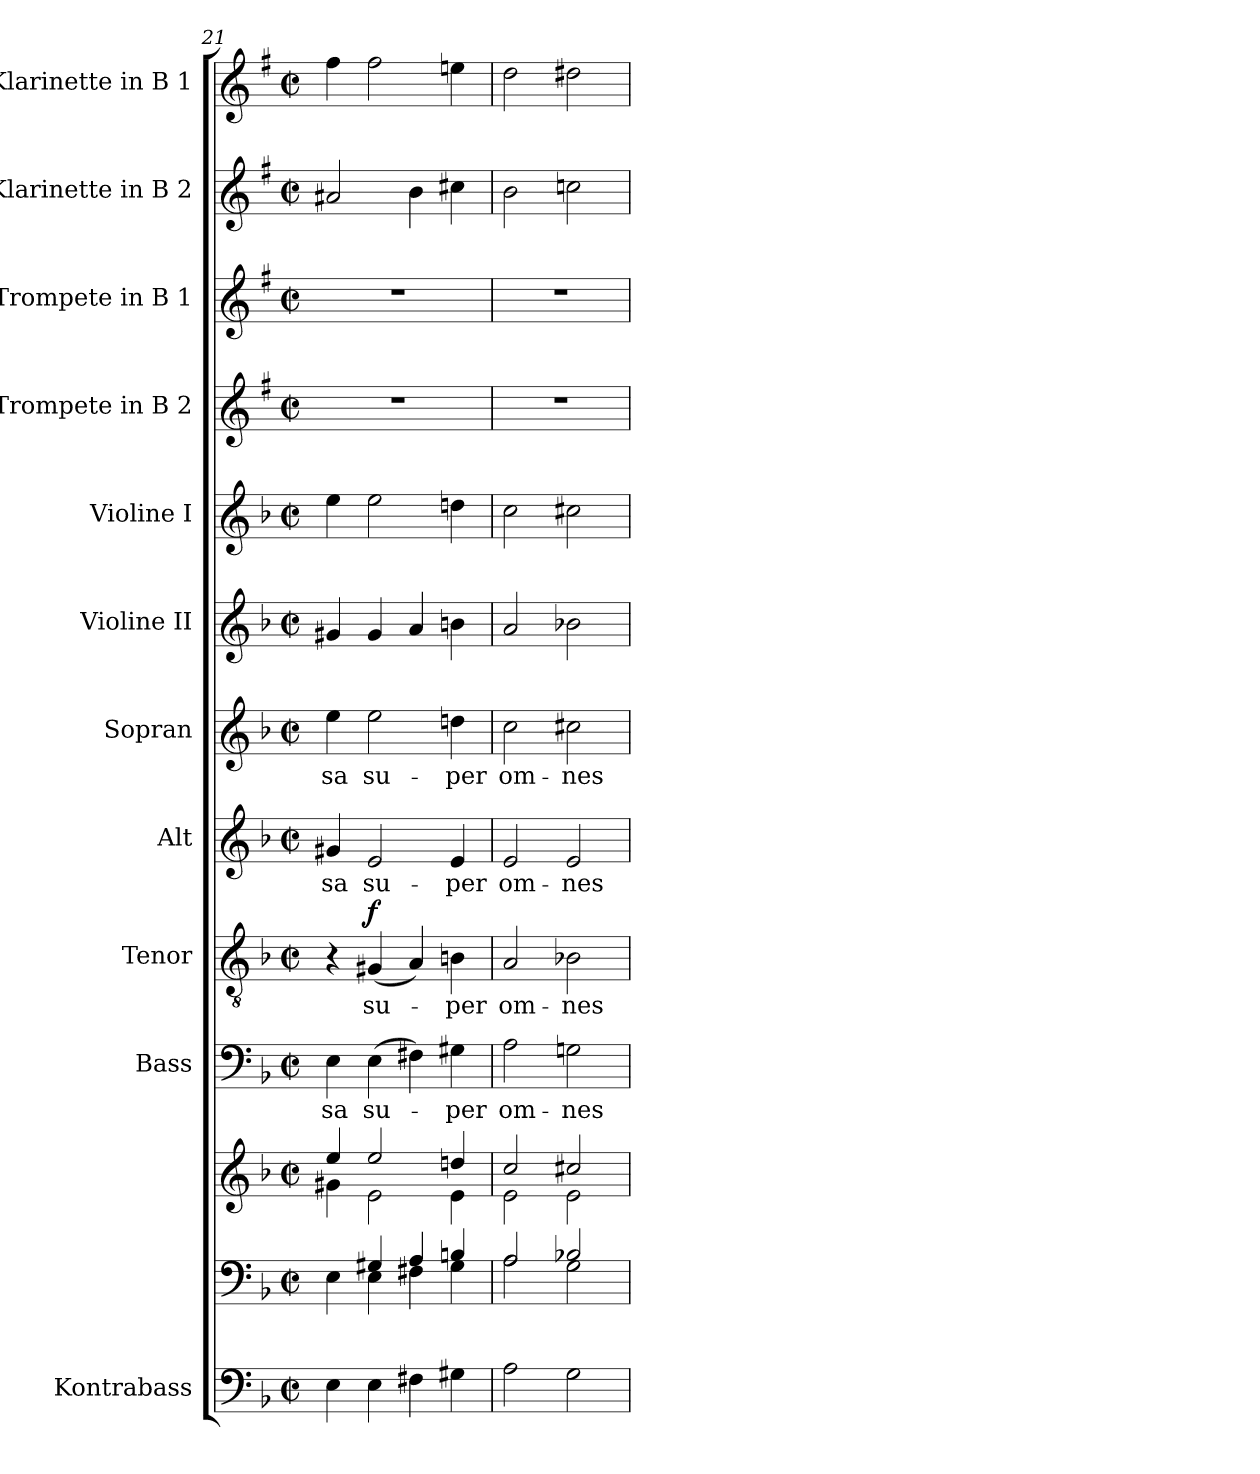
**kern	**kern	**kern	**kern	**text	**kern	**text	**dynam	**kern	**text	**kern	**text	**kern	**kern	**kern	**kern	**kern	**kern
*part12	*part11	*part11	*part10	*part10	*part9	*part9	*part9	*part8	*part8	*part7	*part7	*part6	*part5	*part4	*part3	*part2	*part1
*staff13	*staff12	*staff11	*staff10	*staff10	*staff9	*staff9	*staff9	*staff8	*staff8	*staff7	*staff7	*staff6	*staff5	*staff4	*staff3	*staff2	*staff1
*I"Kontrabass	*	*	*I"Bass	*	*I"Tenor	*	*	*I"Alt	*	*I"Sopran	*	*I"Violine II	*I"Violine I	*I"Trompete in B 2	*I"Trompete in B 1	*I"Klarinette in B 2	*I"Klarinette in B 1
*I'Kb.	*	*	*I'B	*	*I'T	*	*	*I'A	*	*I'S	*	*I'Vl. II	*I'Vl. I	*	*	*	*
!!LO:PB:g=z
*clefF4	*clefF4	*clefG2	*clefF4	*	*clefGv2	*	*	*clefG2	*	*clefG2	*	*clefG2	*clefG2	*clefG2	*clefG2	*clefG2	*clefG2
*ITrd7c12	*	*	*	*	*	*	*	*	*	*	*	*	*	*ITrd1c2	*ITrd1c2	*ITrd1c2	*ITrd1c2
*k[b-]	*k[b-]	*k[b-]	*k[b-]	*	*k[b-]	*	*	*k[b-]	*	*k[b-]	*	*k[b-]	*k[b-]	*k[b-]	*k[b-]	*k[b-]	*k[b-]
*F:	*F:	*F:	*F:	*	*F:	*	*	*F:	*	*F:	*	*F:	*F:	*F:	*F:	*F:	*F:
*M2/2	*M2/2	*M2/2	*M2/2	*	*M2/2	*	*	*M2/2	*	*M2/2	*	*M2/2	*M2/2	*M2/2	*M2/2	*M2/2	*M2/2
*met(c|)	*met(c|)	*met(c|)	*met(c|)	*	*met(c|)	*	*	*met(c|)	*	*met(c|)	*	*met(c|)	*met(c|)	*met(c|)	*met(c|)	*met(c|)	*met(c|)
=21	=21	=21	=21	=21	=21	=21	=21	=21	=21	=21	=21	=21	=21	=21	=21	=21	=21
*	*^	*^	*	*	*	*	*	*	*	*	*	*	*	*	*	*	*
!	!	!	!	!	!	!LO:LY:b	!	!	!	!	!LO:LY:b	!	!LO:LY:b	!	!	!	!	!	!
4EE\	4ryy	4E\	4ee/	4g#X\	4E\	-sa	4r	.	.	4g#X/	-sa	4ee\	-sa	4g#X/	4ee\	1r	1r	2g#X/	4ee\
!	!	!	!	!	!	!LO:LY:b	!	!LO:LY:b	!LO:DY:a	!	!LO:LY:b	!	!LO:LY:b	!	!	!	!	!	!
4EE\	4G#X/	4E\	2ee/	2e\	(>4E\	su-	(<4G#X/	su-	f	2e/	su-	2ee\	su-	4g#/	2ee\	.	.	.	2ee\
4FF#X\	4A/	4F#X\	.	.	4F#X\)	.	4A/)	.	.	.	.	.	.	4a/	.	.	.	4a\	.
!	!	!	!	!	!	!LO:LY:b	!	!LO:LY:b	!	!	!LO:LY:b	!	!LO:LY:b	!	!	!	!	!	!
4GG#X\	4Bn/	4G#\	4ddn/	4e\	4G#X\	-per	4Bn\	-per	.	4e/	-per	4ddn\	-per	4bn\	4ddn\	.	.	4bn\	4ddn\
=22	=22	=22	=22	=22	=22	=22	=22	=22	=22	=22	=22	=22	=22	=22	=22	=22	=22	=22	=22
!	!	!	!	!	!	!LO:LY:b	!	!LO:LY:b	!	!	!LO:LY:b	!	!LO:LY:b	!	!	!	!	!	!
2AA\	2A/	2A\	2cc/	2e\	2A\	om-	2A/	om-	.	2e/	om-	2cc\	om-	2a/	2cc\	1r	1r	2a\	2cc\
!	!	!	!	!	!	!LO:LY:b	!	!LO:LY:b	!	!	!LO:LY:b	!	!LO:LY:b	!	!	!	!	!	!
2GG\	2B-X/	2G\	2cc#X/	2e\	2Gn\	-nes	2B-X\	-nes	.	2e/	-nes	2cc#X\	-nes	2b-X\	2cc#X\	.	.	2b-X\	2cc#X\
*	*v	*v	*	*	*	*	*	*	*	*	*	*	*	*	*	*	*	*	*
*	*	*v	*v	*	*	*	*	*	*	*	*	*	*	*	*	*	*	*
=	=	=	=	=	=	=	=	=	=	=	=	=	=	=	=	=	=
*-	*-	*-	*-	*-	*-	*-	*-	*-	*-	*-	*-	*-	*-	*-	*-	*-	*-
